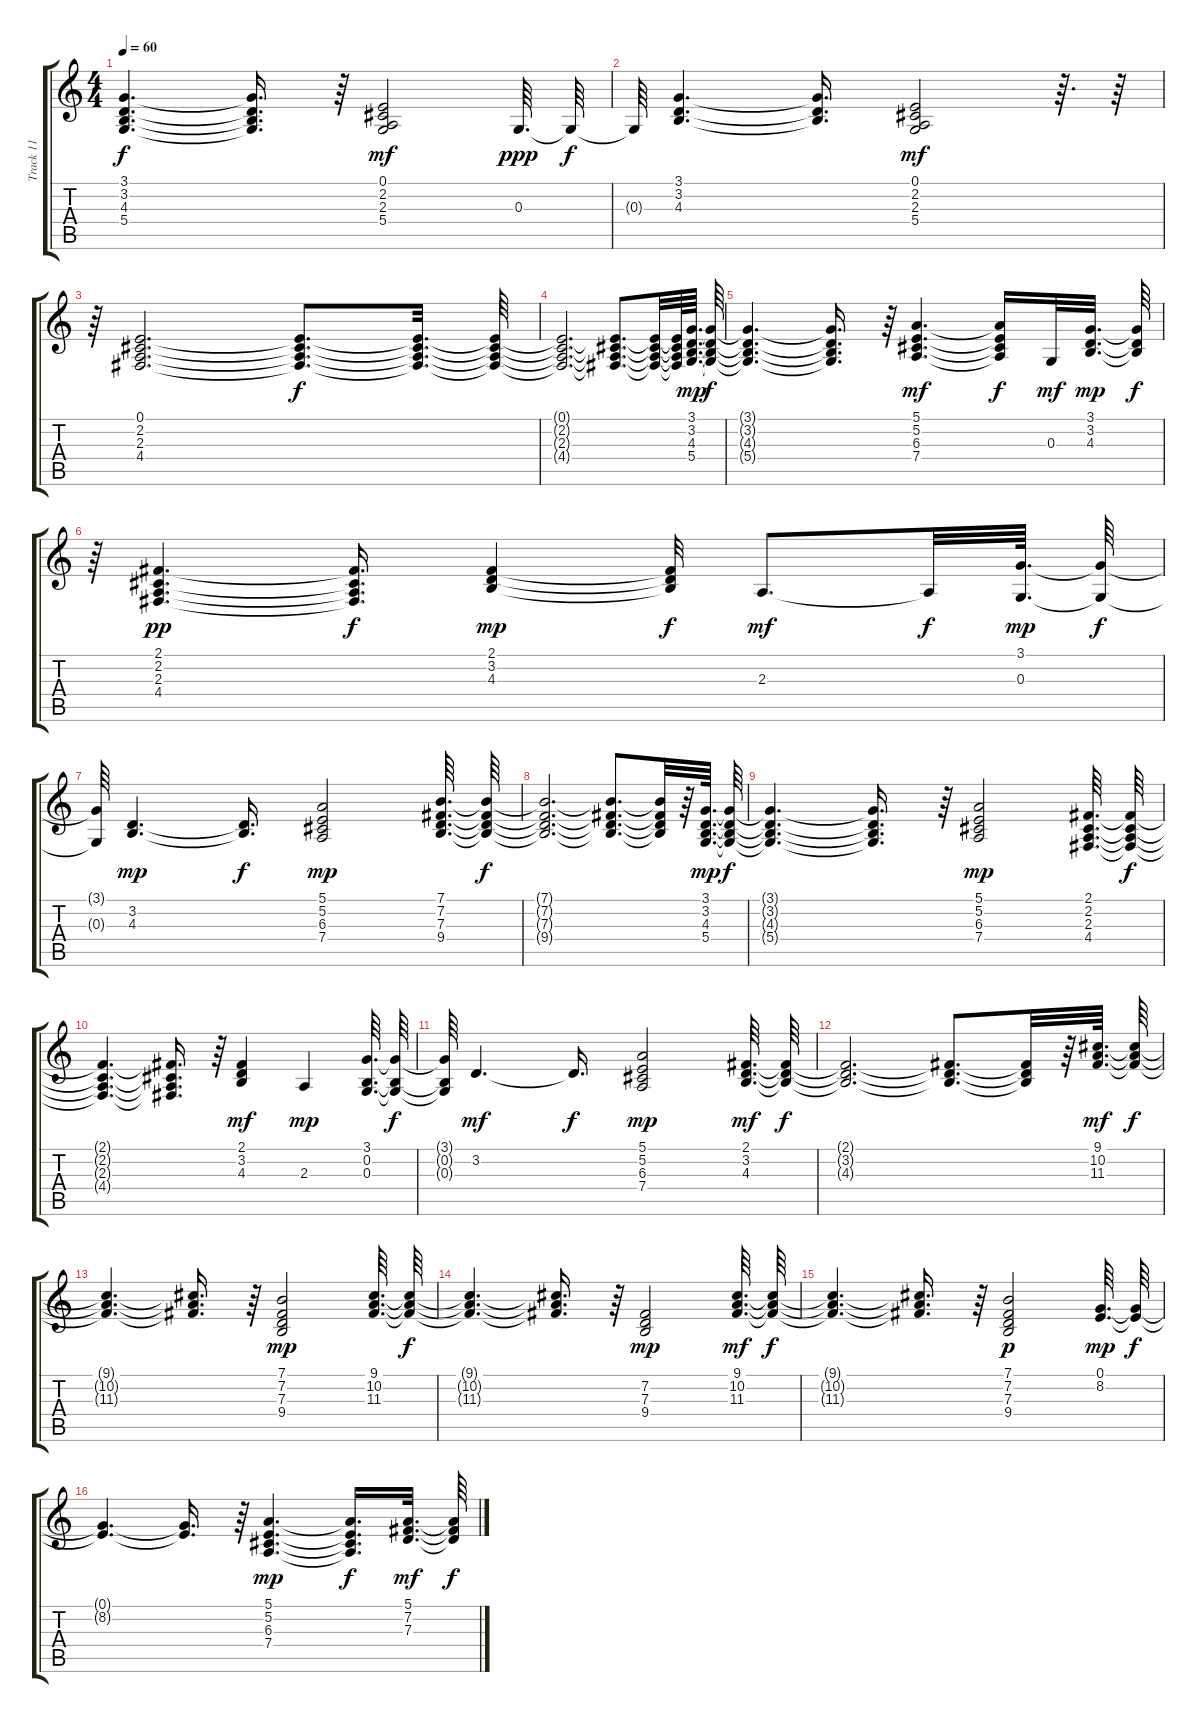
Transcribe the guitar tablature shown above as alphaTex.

\track ("Track 11" "Track 11") {instrument stringensemble2}
\staff {score tabs}
\tuning (E4 B3 G3 D3 A2 E2) {hide}
\ts (4 4)
\tempo 60
\clef g2
\ks c
(3.1{t} 3.2{t} 4.3{t} 5.4{t}).4{d dy f} (3.1{t} 3.2{t} 4.3{t} 5.4{t}).16{d} r.64 (0.1 2.2 2.3 5.4).2{dy mf} 0.3.64{d dy ppp} 0.3{t}.64{dy f} |
0.3{t}.64 (3.1 3.2 4.3).4{d} (3.1{t} 3.2{t} 4.3{t}).16{d} (0.1 2.2 2.3 5.4).2{dy mf} r.64{d} r.64 |
r.64 (0.1 2.2 2.3 4.4).2{d} (0.1{t} 2.2{t} 2.3{t} 4.4{t}).8{d dy f} (0.1{t} 2.2{t} 2.3{t} 4.4{t}).32{d} (0.1{t} 2.2{t} 2.3{t} 4.4{t}).64 |
(0.1{t} 2.2{t} 2.3{t} 4.4{t}).2{d} (0.1{t} 2.2{t} 2.3{t} 4.4{t}).8{d} (0.1{t} 2.2{t} 2.3{t} 4.4{t}).32 (0.1{t} 2.2{t} 2.3{t} 4.4{t}).64 (3.1 3.2 4.3 5.4).64{d dy mp} (3.1{t} 3.2{t} 4.3{t} 5.4{t}).64{dy f} |
(3.1{t} 3.2{t} 4.3{t} 5.4{t}).4{d} (3.1{t} 3.2{t} 4.3{t} 5.4{t}).16{d} r.64 (5.1 5.2 6.3 7.4).4{d dy mf} (5.1{t} 5.2{t} 6.3{t} 7.4{t}).16{dy f} 0.3.32{dy mf} (3.1 3.2 4.3).32{d dy mp} (3.1{t} 3.2{t} 4.3{t}).64{dy f} |
r.64 (2.1 2.2 2.3 4.4).4{d dy pp} (2.1{t} 2.2{t} 2.3{t} 4.4{t}).16{d dy f} (2.1 3.2 4.3).4{dy mp} (2.1{t} 3.2{t} 4.3{t}).32{dy f} 2.3.8{d dy mf} 2.3{t}.32{dy f} (3.1 0.3).64{d dy mp} (3.1{t} 0.3{t}).64{dy f} |
(3.1{t} 0.3{t}).64 (3.2 4.3).4{d dy mp} (3.2{t} 4.3{t}).16{d dy f} (5.1 5.2 6.3 7.4).2{dy mp} (7.1 7.2 7.3 9.4).64{d} (7.1{t} 7.2{t} 7.3{t} 9.4{t}).64{dy f} |
(7.1{t} 7.2{t} 7.3{t} 9.4{t}).2{d} (7.1{t} 7.2{t} 7.3{t} 9.4{t}).8{d} (7.1{t} 7.2{t} 7.3{t} 9.4{t}).32 r.64 (3.1 3.2 4.3 5.4).64{d dy mp} (3.1{t} 3.2{t} 4.3{t} 5.4{t}).64{dy f} |
(3.1{t} 3.2{t} 4.3{t} 5.4{t}).4{d} (3.1{t} 3.2{t} 4.3{t} 5.4{t}).16{d} r.64 (5.1 5.2 6.3 7.4).2{dy mp} (2.1 2.2 2.3 4.4).64{d} (2.1{t} 2.2{t} 2.3{t} 4.4{t}).64{dy f} |
(2.1{t} 2.2{t} 2.3{t} 4.4{t}).4{d} (2.1{t} 2.2{t} 2.3{t} 4.4{t}).16{d} r.64 (2.1 3.2 4.3).4{dy mf} 2.3.4{dy mp} (3.1 0.2 0.3).64{d} (3.1{t} 0.2{t} 0.3{t}).64{dy f} |
(3.1{t} 0.2{t} 0.3{t}).64 3.2.4{d dy mf} 3.2{t}.16{d dy f} (5.1 5.2 6.3 7.4).2{dy mp} (2.1 3.2 4.3).64{d dy mf} (2.1{t} 3.2{t} 4.3{t}).64{dy f} |
(2.1{t} 3.2{t} 4.3{t}).2{d} (2.1{t} 3.2{t} 4.3{t}).8{d} (2.1{t} 3.2{t} 4.3{t}).32 r.64 (9.1 10.2 11.3).64{d dy mf} (9.1{t} 10.2{t} 11.3{t}).64{dy f} |
(9.1{t} 10.2{t} 11.3{t}).4{d} (9.1{t} 10.2{t} 11.3{t}).16{d} r.64 (7.1 7.2 7.3 9.4).2{dy mp} (9.1 10.2 11.3).64{d} (9.1{t} 10.2{t} 11.3{t}).64{dy f} |
(9.1{t} 10.2{t} 11.3{t}).4{d} (9.1{t} 10.2{t} 11.3{t}).16{d} r.64 (7.2 7.3 9.4).2{dy mp} (9.1 10.2 11.3).64{d dy mf} (9.1{t} 10.2{t} 11.3{t}).64{dy f} |
(9.1{t} 10.2{t} 11.3{t}).4{d} (9.1{t} 10.2{t} 11.3{t}).16{d} r.64 (7.1 7.2 7.3 9.4).2{dy p} (0.1 8.2).64{d dy mp} (0.1{t} 8.2{t}).64{dy f} |
(0.1{t} 8.2{t}).4{d} (0.1{t} 8.2{t}).16{d} r.64 (5.1 5.2 6.3 7.4).4{d dy mp} (5.1{t} 5.2{t} 6.3{t} 7.4{t}).16{d dy f} (5.1 7.2 7.3).32{d dy mf} (5.1{t} 7.2{t} 7.3{t}).64{dy f}
